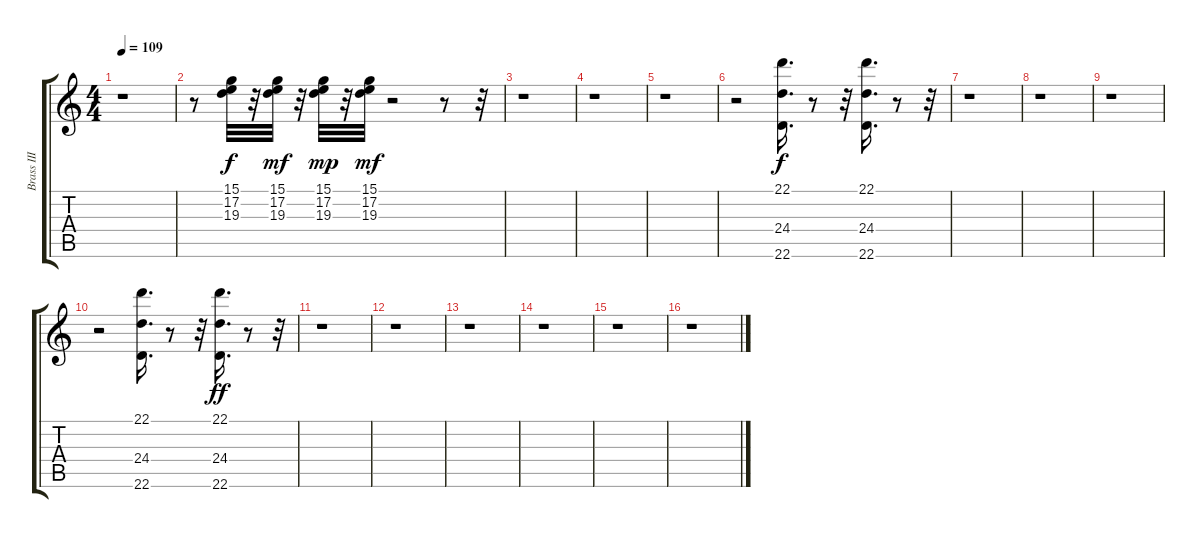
\track ("Brass III" "Brass III") {instrument brasssection}
\staff {score tabs}
\tuning (E4 B3 G3 D3 A2 E2) {hide}
\ts (4 4)
\tempo 109
\clef g2
\ks c
r.1{dy f} |
r.8 (15.1 17.2 19.3).32 r.32 (15.1 17.2 19.3).32{dy mf} r.32 (15.1 17.2 19.3).32{dy mp} r.32 (15.1 17.2 19.3).32{dy mf} r.2 r.8 r.32 |
r.1 |
r.1 |
r.1 |
r.2 (22.1 24.4 22.6).16{d dy f} r.8 r.32 (22.1 24.4 22.6).16{d} r.8 r.32 |
r.1 |
r.1 |
r.1 |
r.2 (22.1 24.4 22.6).16{d} r.8 r.32 (22.1 24.4 22.6).16{d dy ff} r.8 r.32 |
r.1 |
r.1 |
r.1 |
r.1 |
r.1 |
r.1
